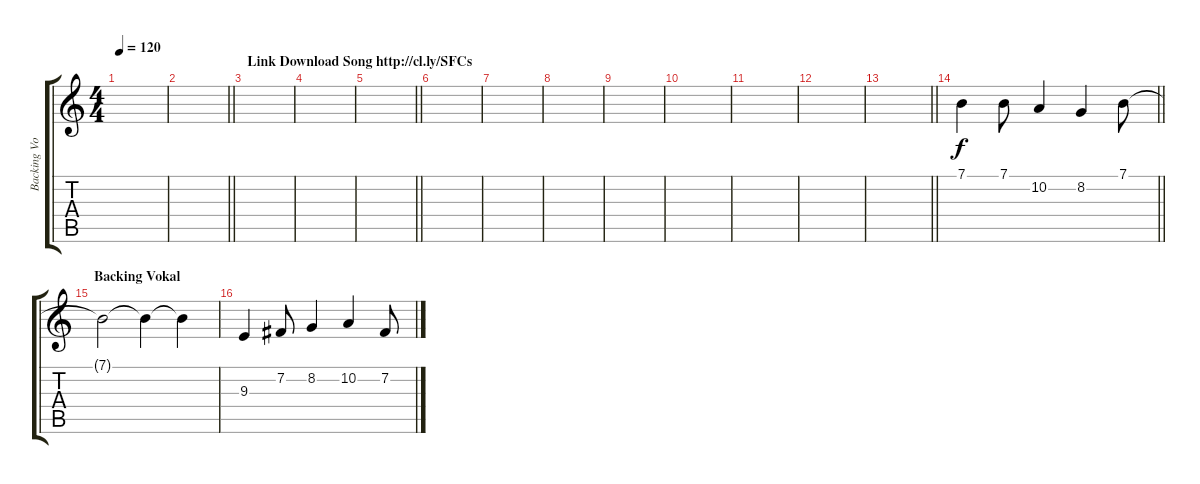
\track ("Backing Vokal" "Backing Vo") {instrument lead6voice}
\staff {score tabs}
\tuning (E4 B3 G3 D3 A2 E2) {hide}
\ts (4 4)
\tempo 120
\clef g2
\ks c
|
\barLineRight lightlight
|
\section ("" "Link Download Song http://cl.ly/SFCs")
|
|
\barLineRight lightlight
|
|
|
|
|
|
|
|
\barLineRight lightlight
|
\barLineRight lightlight
7.1.4 7.1.8 10.2.4 8.2.4 7.1.8 |
\section ("" "Backing Vokal")
7.1{t}.2 7.1{t}.4 7.1{t}.4 |
9.3.4 7.2.8 8.2.4 10.2.4 7.2.8
